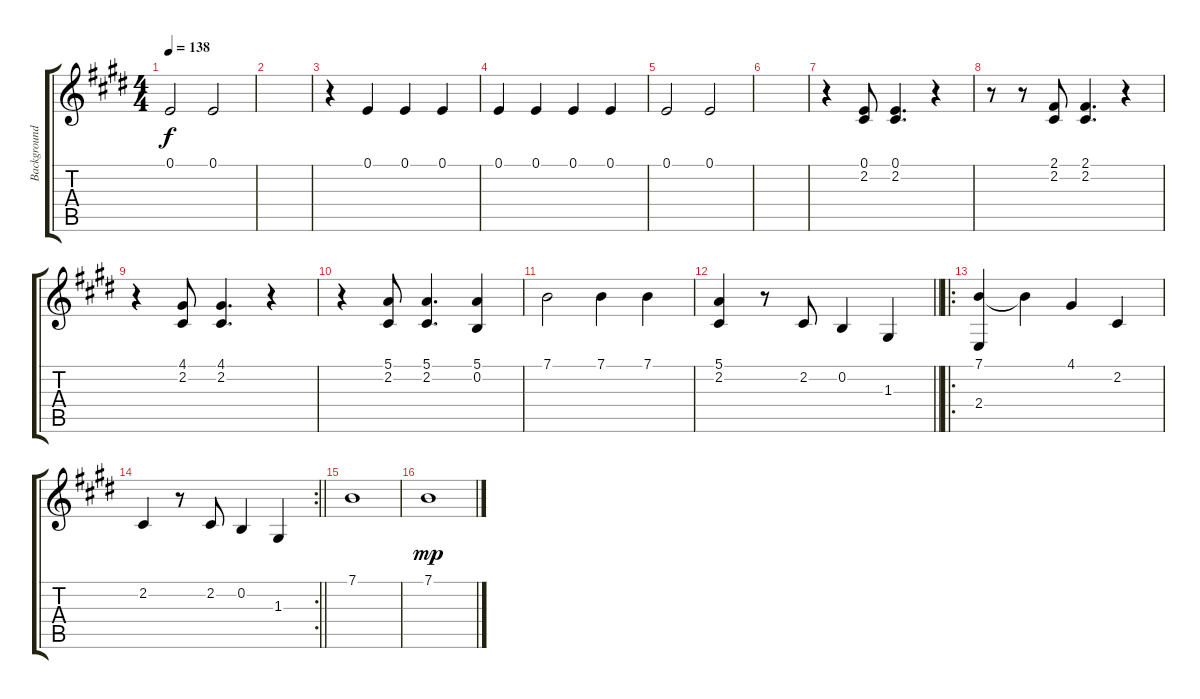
\track ("Background Vocal 1" "Background") {instrument panflute}
\staff {score tabs}
\tuning (E4 B3 G3 D3 A2 E2) {hide}
\ts (4 4)
\tempo 138
\clef g2
\ks e
0.1.2{dy f} 0.1.2 |
|
r.4 0.1.4 0.1.4 0.1.4 |
0.1.4 0.1.4 0.1.4 0.1.4 |
0.1.2 0.1.2 |
|
r.4 (0.1 2.2).8 (0.1 2.2).4{d} r.4 |
r.8 r.8 (2.1 2.2).8 (2.1 2.2).4{d} r.4 |
r.4 (4.1 2.2).8 (4.1 2.2).4{d} r.4 |
r.4 (5.1 2.2).8 (5.1 2.2).4{d} (5.1 0.2).4 |
7.1.2 7.1.4 7.1.4 |
\barLineRight lightlight
(5.1 2.2).4 r.8 2.2.8 0.2.4 1.3.4 |
\ro
(7.1 2.4).4 7.1{t}.4 4.1.4 2.2.4 |
\rc 2
\barLineRight lightlight
2.2.4 r.8 2.2.8 0.2.4 1.3.4 |
7.1.1 |
7.1.1{dy mp}
